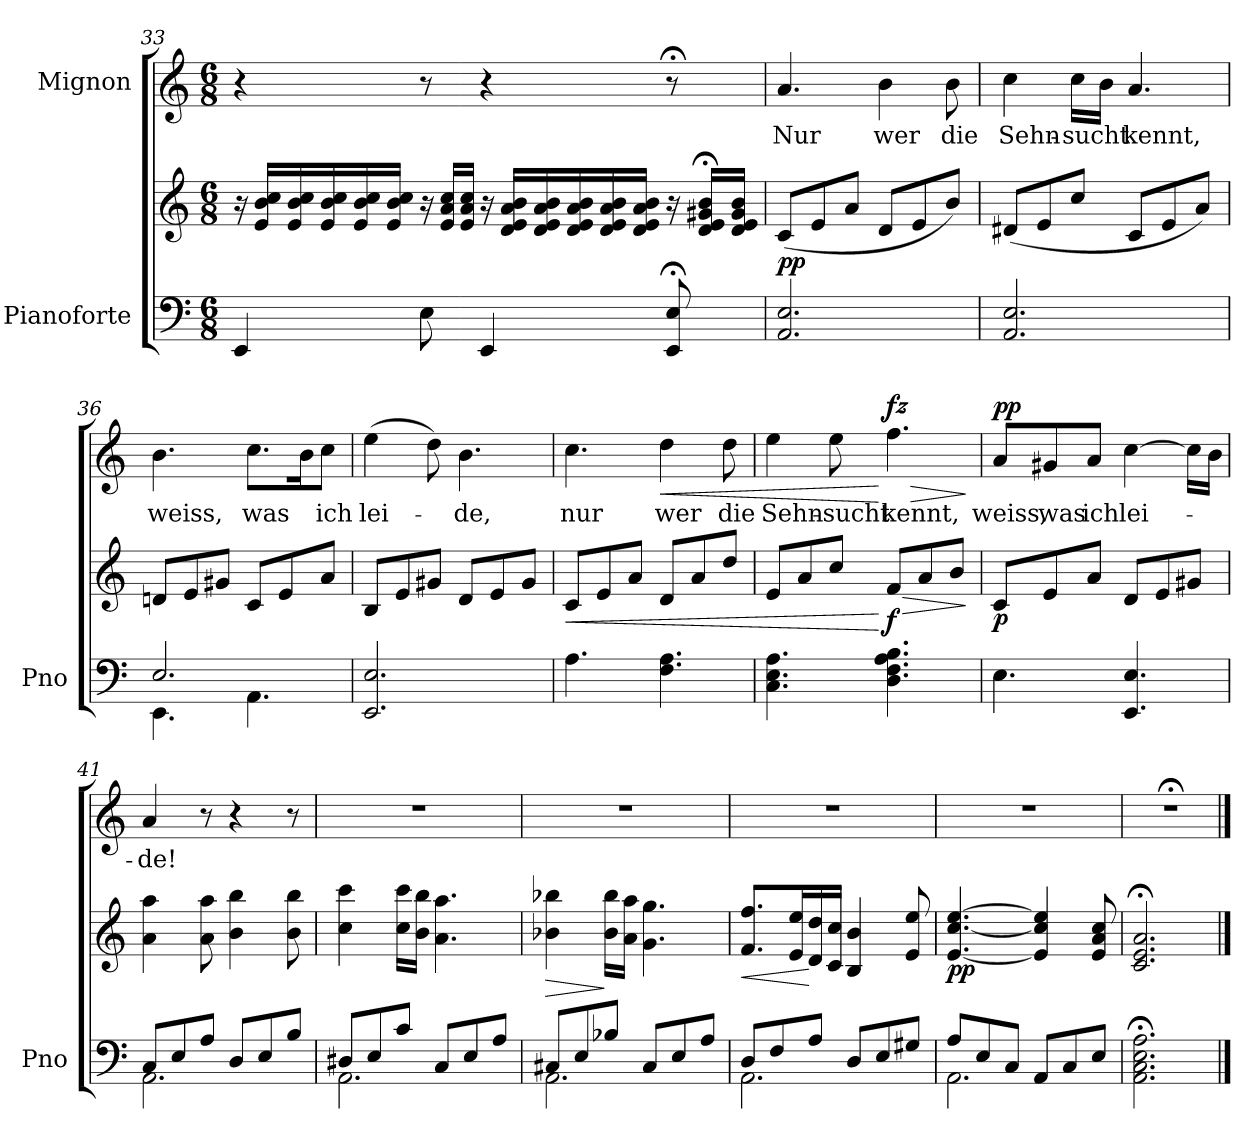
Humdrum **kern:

**kern	**kern	**dynam	**kern	**text	**dynam
*part2	*part2	*part2	*part1	*part1	*part1
*staff3	*staff2	*staff2/3	*staff1	*staff1	*staff1
*I"Pianoforte	*	*	*I"Mignon	*	*
*I'Pno	*	*	*	*	*
*clefF4	*clefG2	*	*clefG2	*	*
*k[]	*k[]	*	*k[]	*	*
*M6/8	*M6/8	*	*M6/8	*	*
*	*Xtuplet	*	*	*	*
=33	=33	=33	=33	=33	=33
4EE/	24r	.	4r	.	.
.	24e/ 24b/ 24cc/LL	.	.	.	.
.	24e/ 24b/ 24cc/	.	.	.	.
.	24e/ 24b/ 24cc/	.	.	.	.
.	24e/ 24b/ 24cc/	.	.	.	.
.	24e/ 24b/ 24cc/JJ	.	.	.	.
8E\	24r	.	8r	.	.
.	24e/ 24a/ 24cc/LL	.	.	.	.
.	24e/ 24a/ 24cc/JJ	.	.	.	.
4EE/	24r	.	4r	.	.
.	24d/ 24e/ 24a/ 24b/LL	.	.	.	.
.	24d/ 24e/ 24a/ 24b/	.	.	.	.
.	24d/ 24e/ 24a/ 24b/	.	.	.	.
.	24d/ 24e/ 24a/ 24b/	.	.	.	.
.	24d/ 24e/ 24a/ 24b/JJ	.	.	.	.
8EE/;< 8E/;<	24r	.	8r;<	.	.
.	24d/;< 24e/;< 24g#X/;< 24b/;<LL	.	.	.	.
.	24d/ 24e/ 24g#/ 24b/JJ	.	.	.	.
=34	=34	=34	=34	=34	=34
!	!	!LO:DY:a=2	!	!LO:LY:b	!
2.AA/ 2.E/	(<8c/L	pp	4.a/	Nur	.
.	8e/	.	.	.	.
.	8a/J	.	.	.	.
!	!	!	!	!LO:LY:b	!
.	8d/L	.	4b\	wer	.
.	8e/	.	.	.	.
!	!	!	!	!LO:LY:b	!
.	8b/J)	.	8b\	die	.
!!LO:LB:g=z
=35	=35	=35	=35	=35	=35
!	!	!	!	!LO:LY:b	!
2.AA/ 2.E/	(<8d#X/L	.	4cc\	Sehn-	.
.	8e/	.	.	.	.
!	!	!	!	!LO:LY:b	!
.	8cc/J	.	16cc\LL	-sucht	.
.	.	.	16b\JJ	.	.
!	!	!	!	!LO:LY:b	!
.	8c/L	.	4.a/	kennt,	.
.	8e/	.	.	.	.
.	8a/J)	.	.	.	.
=36	=36	=36	=36	=36	=36
*^	*	*	*	*	*
!	!	!	!	!	!LO:LY:b	!
2.E/	4.EE\	8dn/L	.	4.b\	weiss,	.
.	.	8e/	.	.	.	.
.	.	8g#X/J	.	.	.	.
!	!	!	!	!	!LO:LY:b	!
.	4.AA\	8c/L	.	8.cc\L	was	.
.	.	8e/	.	.	.	.
.	.	.	.	16b\K	.	.
!	!	!	!	!	!LO:LY:b	!
.	.	8a/J	.	8cc\J	ich	.
*v	*v	*	*	*	*	*
=37	=37	=37	=37	=37	=37
!	!	!	!	!LO:LY:b	!
2.EE/ 2.E/	8B/L	.	(>4ee\	lei-	.
.	8e/	.	.	.	.
.	8g#X/J	.	8dd\)	.	.
!	!	!	!	!LO:LY:b	!
.	8d/L	.	4.b\	-de,	.
.	8e/	.	.	.	.
.	8g#/J	.	.	.	.
=38	=38	=38	=38	=38	=38
!	!	!LO:HP:b	!	!LO:LY:b	!
4.A\	8c/L	<	4.cc\	nur	.
.	8e/	.	.	.	.
.	8a/J	.	.	.	.
!	!	!	!	!LO:LY:b	!LO:HP:b
4.F\ 4.A\	8d/L	.	4dd\	wer	<
.	8a/	.	.	.	.
!	!	!	!	!LO:LY:b	!
.	8dd/J	.	8dd\	die	.
=39	=39	=39	=39	=39	=39
!	!	!	!	!LO:LY:b	!
4.C\ 4.E\ 4.A\	8e/L	.	4ee\	Sehn-	.
.	8a/	.	.	.	.
!	!	!	!	!LO:LY:b	!
.	8cc/J	.	8ee\	-sucht	.
!	!	!LO:HP:n=1:b	!	!LO:LY:b	!LO:HP:n=1:b
!	!	!LO:DY:n=1:b	!	!	!LO:DY:n=1:a
4.D\ 4.F\ 4.A\ 4.B\	8f/L	[ > f	4.ff\	kennt,	[ > fz
.	8a/	.	.	.	.
.	8b/J	.	.	.	.
.	.	]	.	.	]
=40	=40	=40	=40	=40	=40
!	!	!LO:DY:b	!	!LO:LY:b	!LO:DY:a
4.E\	8c/L	p	8a/L	weiss,	pp
!	!	!	!	!LO:LY:b	!
.	8e/	.	8g#X/	was	.
!	!	!	!	!LO:LY:b	!
.	8a/J	.	8a/J	ich	.
!	!	!	!	!LO:LY:b	!
4.EE/ 4.E/	8d/L	.	[4cc\	lei-	.
.	8e/	.	.	.	.
.	8g#X/J	.	16cc\LL]	.	.
.	.	.	16b\JJ	.	.
!!LO:PB:g=z
=41	=41	=41	=41	=41	=41
*^	*	*	*	*	*
!	!	!	!	!	!LO:LY:b	!
8C/L	2.AA\	4a\ 4aa\	.	4a/	-de!	.
8E/	.	.	.	.	.	.
8A/J	.	8a\ 8aa\	.	8r	.	.
8D/L	.	4b\ 4bb\	.	4r	.	.
8E/	.	.	.	.	.	.
8B/J	.	8b\ 8bb\	.	8r	.	.
=42	=42	=42	=42	=42	=42	=42
8D#X/L	2.AA\	4cc\ 4ccc\	.	2.r	.	.
8E/	.	.	.	.	.	.
8c/J	.	16cc\ 16ccc\LL	.	.	.	.
.	.	16b\ 16bb\JJ	.	.	.	.
8C/L	.	4.a\ 4.aa\	.	.	.	.
8E/	.	.	.	.	.	.
8A/J	.	.	.	.	.	.
=43	=43	=43	=43	=43	=43	=43
!	!	!	!LO:HP:b	!	!	!
8C#X/L	2.AA\	4b-X\ 4bb-X\	>	2.r	.	.
8E/	.	.	.	.	.	.
8B-X/J	.	16b-\ 16bb-\LL	]	.	.	.
.	.	16a\ 16aa\JJ	.	.	.	.
8C#/L	.	4.g\ 4.gg\	.	.	.	.
8E/	.	.	.	.	.	.
8A/J	.	.	.	.	.	.
=44	=44	=44	=44	=44	=44	=44
!	!	!	!LO:HP:b	!	!	!
8D/L	2.AA\	8.f/ 8.ff/L	<	2.r	.	.
8F/	.	.	.	.	.	.
.	.	16e/ 16ee/L	.	.	.	.
8A/J	.	16d/ 16dd/	[	.	.	.
.	.	16c/ 16cc/JJ	.	.	.	.
8D/L	.	4B/ 4b/	.	.	.	.
8E/	.	.	.	.	.	.
8G#X/J	.	8e/ 8ee/	.	.	.	.
=45	=45	=45	=45	=45	=45	=45
!	!	!	!LO:DY:b	!	!	!
8A/L	2.AA\	[4.e/ [4.cc/ [4.ee/	pp	2.r	.	.
8E/	.	.	.	.	.	.
8C/J	.	.	.	.	.	.
8AA/L	.	4e/] 4cc/] 4ee/]	.	.	.	.
8C/	.	.	.	.	.	.
8E/J	.	8e/ 8a/ 8cc/	.	.	.	.
*v	*v	*	*	*	*	*
=46	=46	=46	=46	=46	=46
2.AA\;< 2.C\;< 2.E\;< 2.A\;<	2.c/;< 2.e/;< 2.a/;<	.	2.r;<	.	.
==	==	==	==	==	==
*-	*-	*-	*-	*-	*-
